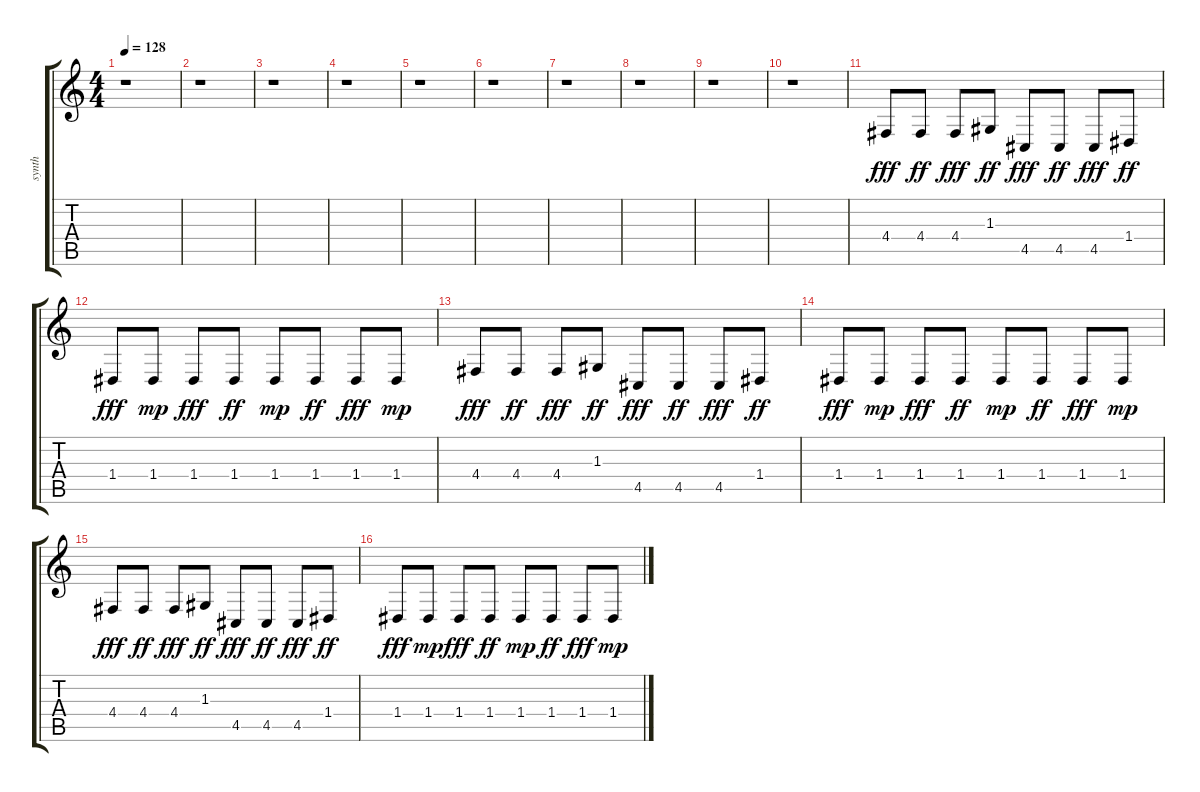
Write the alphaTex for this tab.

\track ("synth" "synth") {instrument pad3polysynth}
\staff {score tabs}
\tuning (E4 B3 G3 D3 A2 E2) {hide}
\ts (4 4)
\tempo 128
\clef g2
\ks c
r.1{dy mp} |
r.1 |
r.1 |
r.1 |
r.1 |
r.1 |
r.1 |
r.1 |
r.1 |
r.1 |
4.4.8{dy fff} 4.4.8{dy ff} 4.4.8{dy fff} 1.3.8{dy ff} 4.5.8{dy fff} 4.5.8{dy ff} 4.5.8{dy fff} 1.4.8{dy ff} |
1.4.8{dy fff} 1.4.8{dy mp} 1.4.8{dy fff} 1.4.8{dy ff} 1.4.8{dy mp} 1.4.8{dy ff} 1.4.8{dy fff} 1.4.8{dy mp} |
4.4.8{dy fff} 4.4.8{dy ff} 4.4.8{dy fff} 1.3.8{dy ff} 4.5.8{dy fff} 4.5.8{dy ff} 4.5.8{dy fff} 1.4.8{dy ff} |
1.4.8{dy fff} 1.4.8{dy mp} 1.4.8{dy fff} 1.4.8{dy ff} 1.4.8{dy mp} 1.4.8{dy ff} 1.4.8{dy fff} 1.4.8{dy mp} |
4.4.8{dy fff} 4.4.8{dy ff} 4.4.8{dy fff} 1.3.8{dy ff} 4.5.8{dy fff} 4.5.8{dy ff} 4.5.8{dy fff} 1.4.8{dy ff} |
1.4.8{dy fff} 1.4.8{dy mp} 1.4.8{dy fff} 1.4.8{dy ff} 1.4.8{dy mp} 1.4.8{dy ff} 1.4.8{dy fff} 1.4.8{dy mp}
